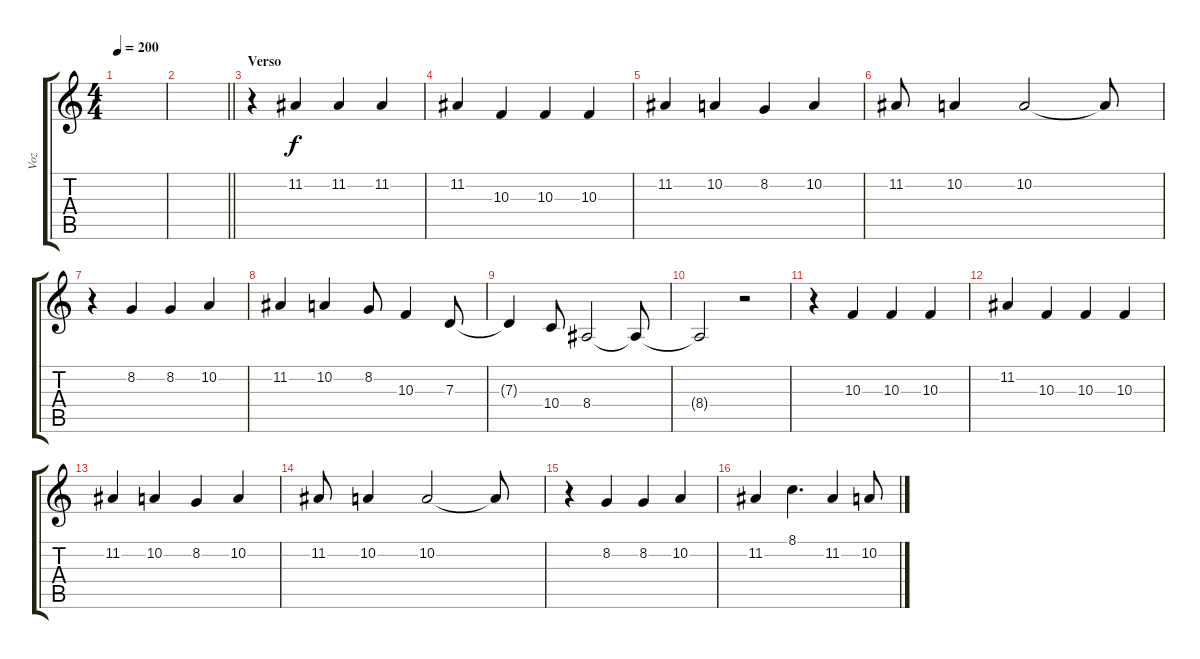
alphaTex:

\track ("Voz" "Voz") {instrument choiraahs}
\staff {score tabs}
\tuning (E4 B3 G3 D3 A2 E2) {hide}
\ts (4 4)
\tempo 200
\clef g2
\ks c
|
\barLineRight lightlight
|
\section ("" "Verso")
r.4 11.2.4 11.2.4 11.2.4 |
11.2.4 10.3.4 10.3.4 10.3.4 |
11.2.4 10.2.4 8.2.4 10.2.4 |
11.2.8 10.2.4 10.2.2 10.2{t}.8 |
r.4 8.2.4 8.2.4 10.2.4 |
11.2.4 10.2.4 8.2.8 10.3.4 7.3.8 |
7.3{t}.4 10.4.8 8.4.2 8.4{t}.8 |
8.4{t}.2 r.2 |
r.4 10.3.4 10.3.4 10.3.4 |
11.2.4 10.3.4 10.3.4 10.3.4 |
11.2.4 10.2.4 8.2.4 10.2.4 |
11.2.8 10.2.4 10.2.2 10.2{t}.8 |
r.4 8.2.4 8.2.4 10.2.4 |
11.2.4 8.1.4{d} 11.2.4 10.2.8
